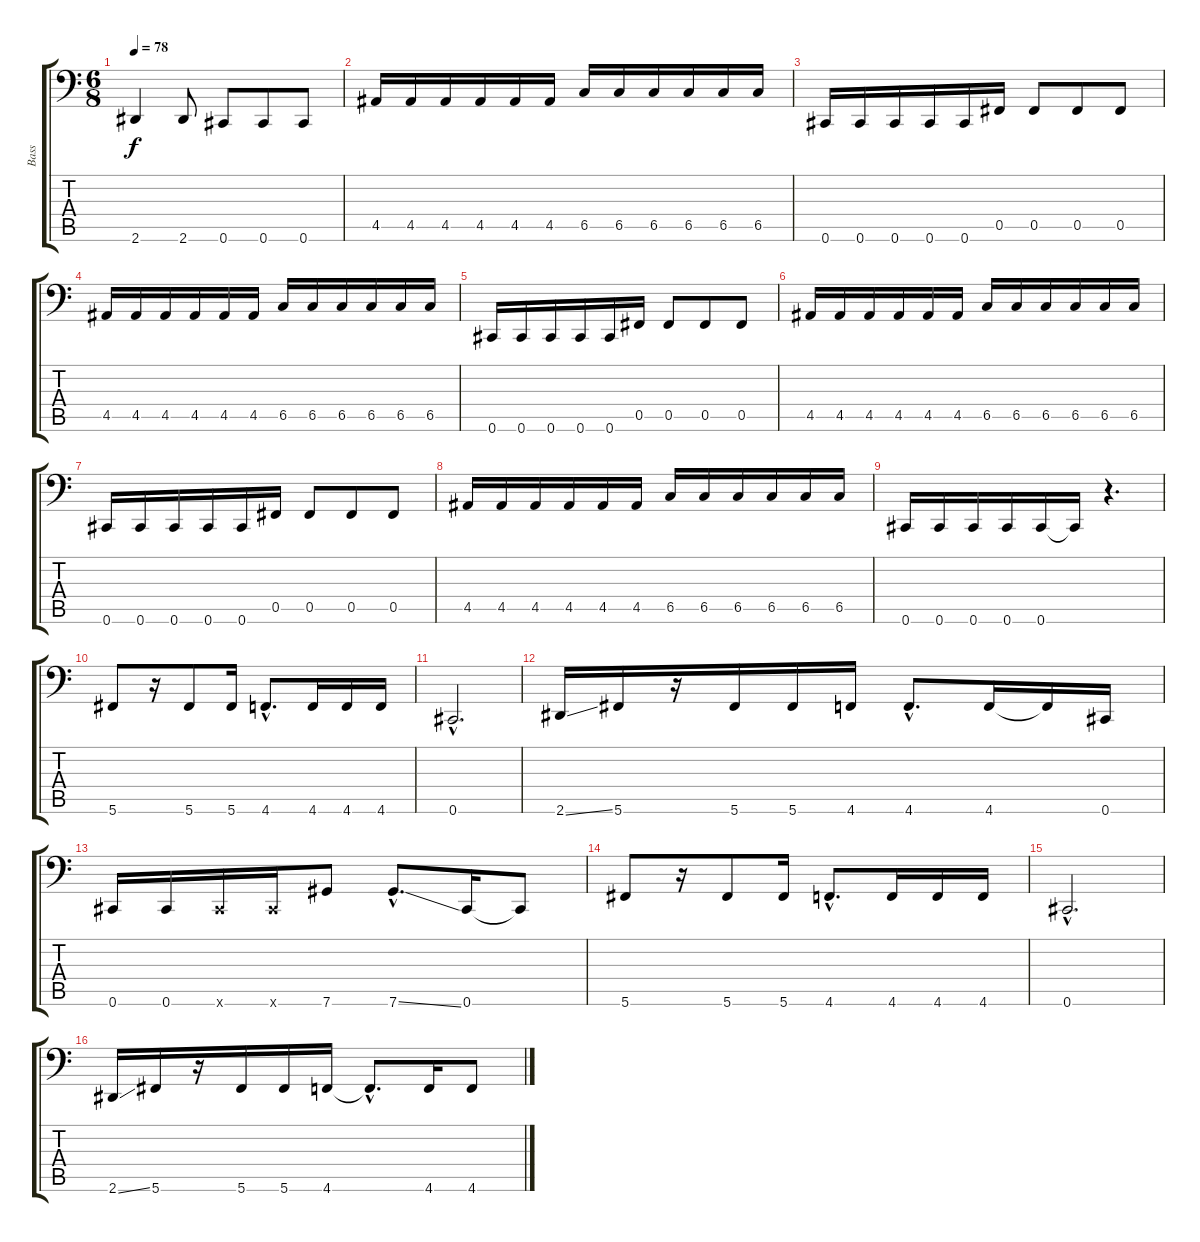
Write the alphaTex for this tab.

\track ("Bass" "Bass") {instrument electricbasspick}
\staff {score tabs}
\tuning (Db3 Ab2 E2 B1 Gb1 Db1) {hide}
\ts (6 8)
\tempo 78
\clef f4
\ks c
2.6.4{dy f} 2.6.8 0.6.8 0.6.8 0.6.8 |
4.5.16 4.5.16 4.5.16 4.5.16 4.5.16 4.5.16 6.5.16 6.5.16 6.5.16 6.5.16 6.5.16 6.5.16 |
0.6.16 0.6.16 0.6.16 0.6.16 0.6.16 0.5.16 0.5.8 0.5.8 0.5.8 |
4.5.16 4.5.16 4.5.16 4.5.16 4.5.16 4.5.16 6.5.16 6.5.16 6.5.16 6.5.16 6.5.16 6.5.16 |
0.6.16 0.6.16 0.6.16 0.6.16 0.6.16 0.5.16 0.5.8 0.5.8 0.5.8 |
4.5.16 4.5.16 4.5.16 4.5.16 4.5.16 4.5.16 6.5.16 6.5.16 6.5.16 6.5.16 6.5.16 6.5.16 |
0.6.16 0.6.16 0.6.16 0.6.16 0.6.16 0.5.16 0.5.8 0.5.8 0.5.8 |
4.5.16 4.5.16 4.5.16 4.5.16 4.5.16 4.5.16 6.5.16 6.5.16 6.5.16 6.5.16 6.5.16 6.5.16 |
0.6.16 0.6.16 0.6.16 0.6.16 0.6.16 0.6{t}.16 r.4{d} |
5.6.8 r.16 5.6.8 5.6.16 4.6{hac}.8{d} 4.6.16 4.6.16 4.6.16 |
0.6{hac}.2{d} |
2.6{ss}.16 5.6.16 r.16 5.6.16 5.6.16 4.6.16 4.6{hac}.8{d} 4.6.16 4.6{t}.16 0.6.16 |
0.6.16 0.6.16 0.6{x}.16 0.6{x}.16 7.6.8 7.6{ss hac}.8{d} 0.6.16 0.6{t}.8 |
5.6.8 r.16 5.6.8 5.6.16 4.6{hac}.8{d} 4.6.16 4.6.16 4.6.16 |
0.6{hac}.2{d} |
2.6{ss}.16 5.6.16 r.16 5.6.16 5.6.16 4.6.16 4.6{hac t}.8{d} 4.6.16 4.6.8
